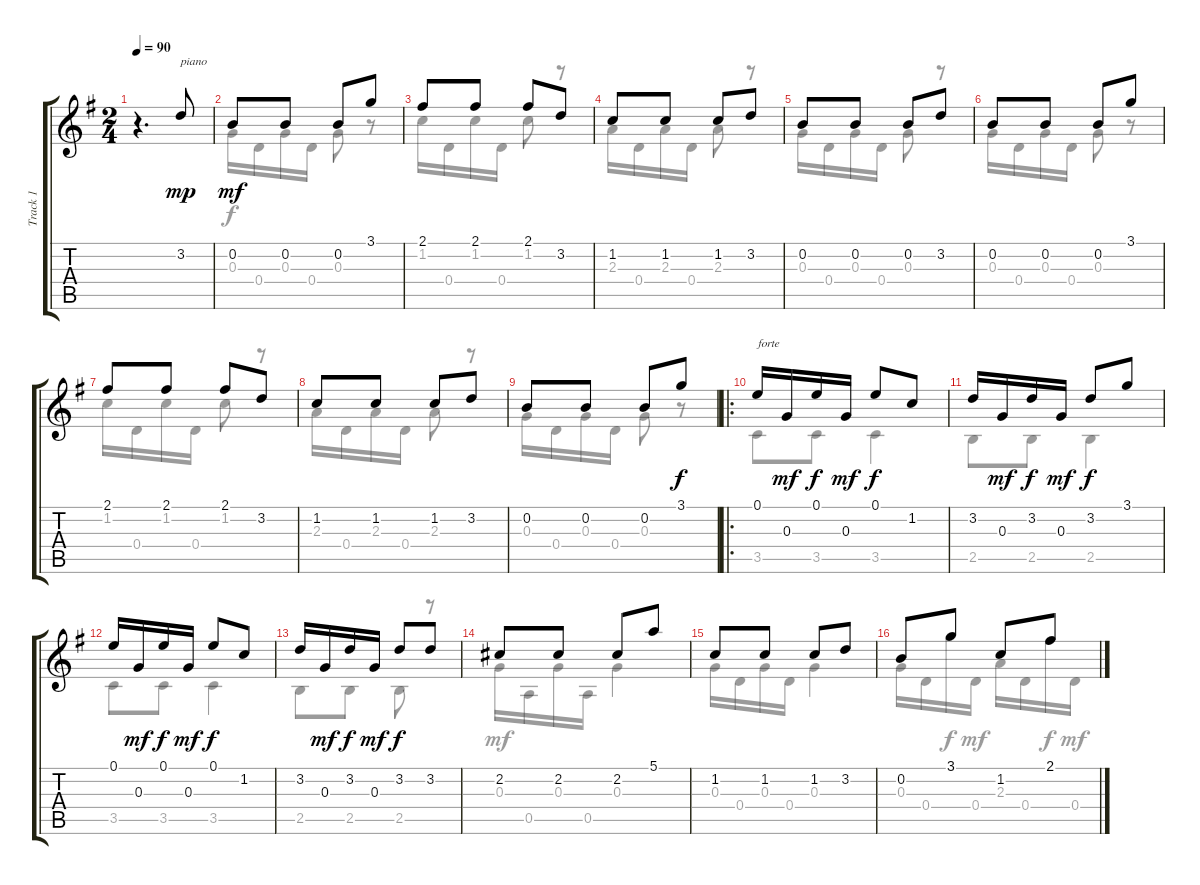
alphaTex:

\track ("Track 1" "Track 1") {instrument acousticguitarsteel}
\staff {score tabs}
\tuning (E4 B3 G3 D3 A2 E2) {hide}
\voice
\ts (2 4)
\tempo 90
\clef g2
\ks g
r.4{d dy mp instrument acousticguitarsteel} 3.2.8{txt "piano" beam Up} |
0.2.8{dy mf} 0.2.8 0.2.8 3.1.8 |
2.1.8 2.1.8 2.1.8 3.2.8 |
1.2.8 1.2.8 1.2.8 3.2.8 |
0.2.8 0.2.8 0.2.8 3.2.8 |
0.2.8 0.2.8 0.2.8 3.1.8 |
2.1.8 2.1.8 2.1.8 3.2.8 |
1.2.8 1.2.8 1.2.8 3.2.8 |
0.2.8 0.2.8 0.2.8 3.1.8{dy f} |
\ro
0.1.16{txt "forte"} 0.3.16{dy mf} 0.1.16{dy f} 0.3.16{dy mf} 0.1.8{dy f} 1.2.8 |
3.2.16 0.3.16{dy mf} 3.2.16{dy f} 0.3.16{dy mf} 3.2.8{dy f} 3.1.8 |
0.1.16 0.3.16{dy mf} 0.1.16{dy f} 0.3.16{dy mf} 0.1.8{dy f} 1.2.8 |
3.2.16 0.3.16{dy mf} 3.2.16{dy f} 0.3.16{dy mf} 3.2.8{dy f} 3.2.8 |
2.2.8 2.2.8 2.2.8 5.1.8 |
1.2.8 1.2.8 1.2.8 3.2.8 |
0.2.8 3.1.8 1.2.8 2.1.8
\voice
\clef g2
\ottava regular
\simile none
\ks g
|
0.3.16 0.4.16 0.3.16 0.4.16 0.3.8 r.8 |
1.2.16 0.4.16 1.2.16 0.4.16 1.2.8 r.8 |
2.3.16 0.4.16 2.3.16 0.4.16 2.3.8 r.8 |
0.3.16 0.4.16 0.3.16 0.4.16 0.3.8 r.8 |
0.3.16 0.4.16 0.3.16 0.4.16 0.3.8 r.8 |
1.2.16 0.4.16 1.2.16 0.4.16 1.2.8 r.8 |
2.3.16 0.4.16 2.3.16 0.4.16 2.3.8 r.8 |
0.3.16 0.4.16 0.3.16 0.4.16 0.3.8 r.8 |
3.5.8{dy f} 3.5.8 3.5.4 |
2.5.8 2.5.8 2.5.4 |
3.5.8 3.5.8 3.5.4 |
2.5.8 2.5.8 2.5.8 r.8 |
0.3.16{dy mf} 0.5.16 0.3.16 0.5.16 0.3.4 |
0.3.16 0.4.16 0.3.16 0.4.16 0.3.4 |
0.3.16 0.4.16 3.1.16{dy f} 0.4.16{dy mf} 2.3.16 0.4.16 2.1.16{dy f} 0.4.16{dy mf}
